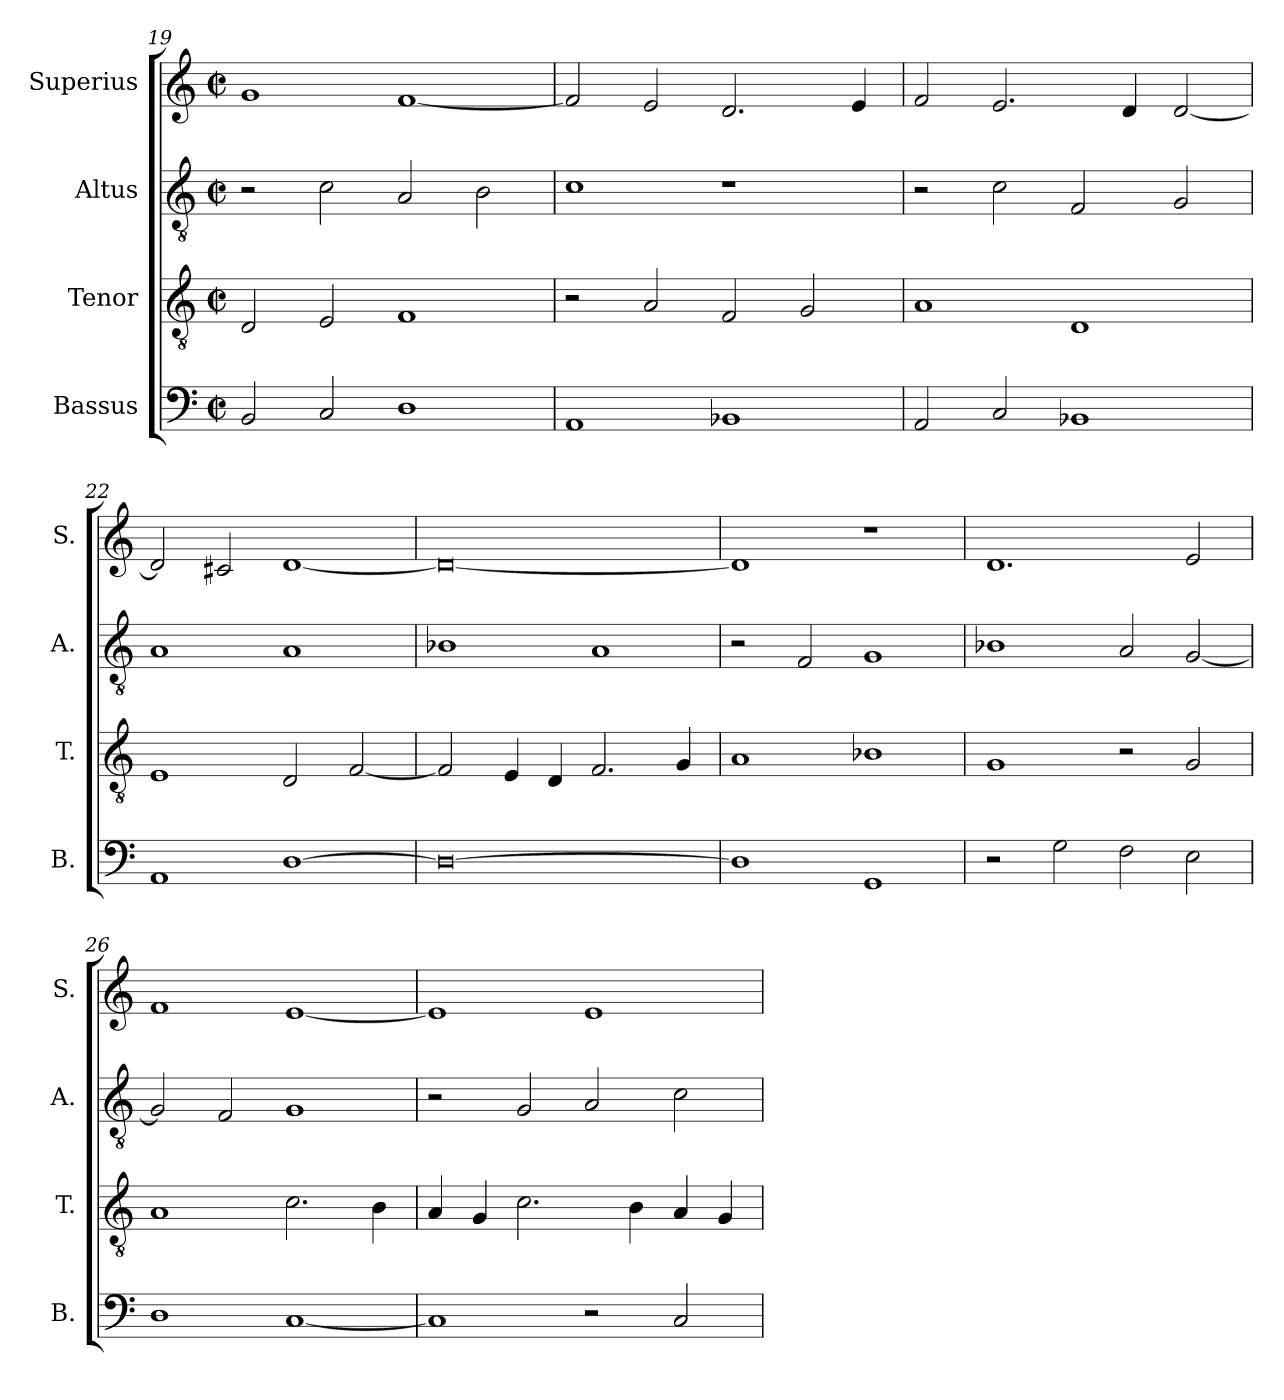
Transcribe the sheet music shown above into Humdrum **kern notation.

**kern	**kern	**kern	**kern
*part4	*part3	*part2	*part1
*staff4	*staff3	*staff2	*staff1
*I"Bassus	*I"Tenor	*I"Altus	*I"Superius
*I'B.	*I'T.	*I'A.	*I'S.
*clefF4	*clefGv2	*clefGv2	*clefG2
*	*ITrd7c12	*ITrd7c12	*
*k[]	*k[]	*k[]	*k[]
*C:	*C:	*C:	*C:
*M2/2	*M2/2	*M2/2	*M2/2
*met(c|)	*met(c|)	*met(c|)	*met(c|)
=19	=19	=19	=19
2BBi/	2DDi/	2r	1gi
2Ci/	2EEi/	2Ci\	.
1Di	1FFi	2AAi/	[<1fi
.	.	2BBi\	.
=20	=20	=20	=20
1AAi	2r	1Ci	2fi/]
.	2AAi/	.	2ei/
1BB-Xi	2FFi/	1r	2.di/
.	2GGi/	.	.
.	.	.	4ei/
=21	=21	=21	=21
2AAi/	1AAi	2r	2fi/
2Ci/	.	2Ci\	2.ei/
1BB-Xi	1DDi	2FFi/	.
.	.	.	4di/
.	.	2GGi/	[<2di/
!!LO:LB:g=z
=22	=22	=22	=22
1AAi	1EEi	1AAi	2di/]
.	.	.	2c#Xi/
[>1Di	2DDi/	1AAi	[<1di
.	[<2FFi/	.	.
=23	=23	=23	=23
0Di_>	2FFi/]	1BB-Xi	0di_<
.	4EEi/	.	.
.	4DDi/	.	.
.	2.FFi/	1AAi	.
.	4GGi/	.	.
=24	=24	=24	=24
1Di]	1AAi	2r	1di]
.	.	2FFi/	.
1GGi	1BB-Xi	1GGi	1r
=25	=25	=25	=25
2r	1GGi	1BB-Xi	1.di
2Gi\	.	.	.
2Fi\	2r	2AAi/	.
2Ei\	2GGi/	[<2GGi/	2ei/
=26	=26	=26	=26
1Di	1AAi	2GGi/]	1fi
.	.	2FFi/	.
[<1Ci	2.Ci\	1GGi	[<1ei
.	4BBi\	.	.
!!LO:LB:g=z
=27	=27	=27	=27
1Ci]	4AAi/	2r	1ei]
.	4GGi/	.	.
.	2.Ci\	2GGi/	.
2r	.	2AAi/	1ei
.	4BBi\	.	.
2Ci/	4AAi/	2Ci\	.
.	4GGi/	.	.
=	=	=	=
*-	*-	*-	*-
